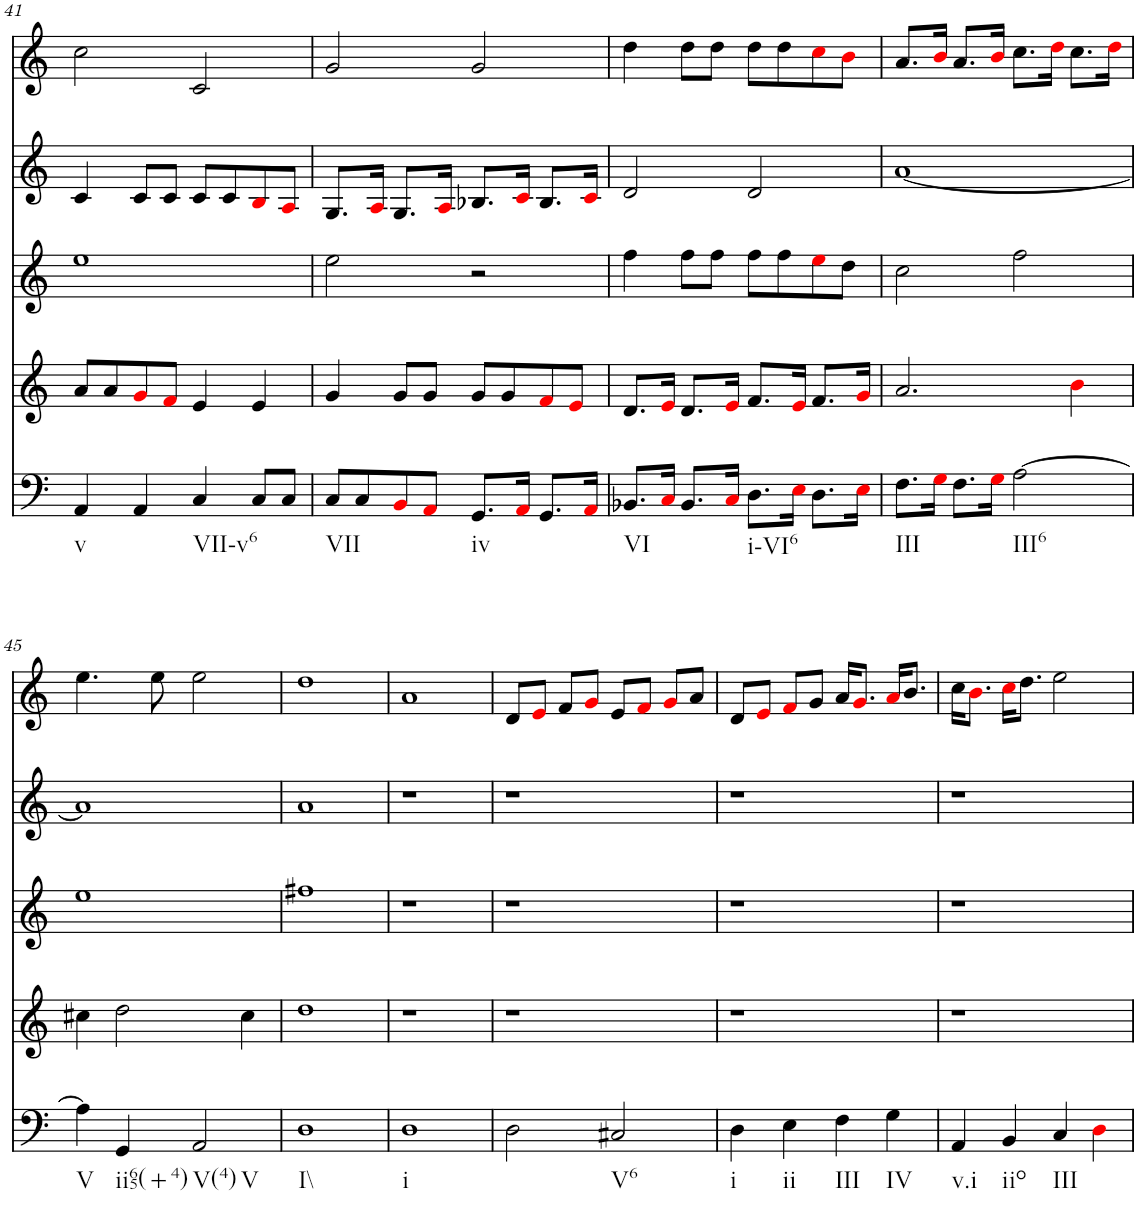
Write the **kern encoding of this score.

**kern	**kern	**kern	**kern	**kern
*part5	*part4	*part3	*part2	*part1
*staff5	*staff4	*staff3	*staff2	*staff1
*I"vox	*I"vox	*I"vox	*I"vox	*I"vox
!!LO:PB:g=z
*clefF4	*clefG2	*clefG2	*clefG2	*clefG2
*k[]	*k[]	*k[]	*k[]	*k[]
*M4/4	*M4/4	*M4/4	*M4/4	*M4/4
=41	=41	=41	=41	=41
!LO:TX:b:t=v	!	!	!	!
4AA/	8a/L	1ee	4c/	2cc\
.	8a/	.	.	.
4AA/	8gi/	.	8c/L	.
.	8fi/J	.	8c/J	.
!LO:TX:b:t=VII-v6	!	!	!	!
4C/	4e/	.	8c/L	2c/
.	.	.	8c/	.
8C/L	4e/	.	8Bi/	.
8C/J	.	.	8Ai/J	.
=42	=42	=42	=42	=42
!LO:TX:b:t=VII	!	!	!	!
8C/L	4g/	2ee\	8.G/L	2g/
8C/	.	.	.	.
.	.	.	16Ai/Jk	.
8BBi/	8g/L	.	8.G/L	.
8AAi/J	8g/J	.	.	.
.	.	.	16Ai/Jk	.
!LO:TX:b:t=iv	!	!	!	!
8.GG/L	8g/L	2r	8.B-X/L	2g/
.	8g/	.	.	.
16AAi/Jk	.	.	16ci/Jk	.
8.GG/L	8fi/	.	8.B-/L	.
.	8ei/J	.	.	.
16AAi/Jk	.	.	16ci/Jk	.
=43	=43	=43	=43	=43
!LO:TX:b:t=VI	!	!	!	!
8.BB-X/L	8.d/L	4ff\	2d/	4dd\
16Ci/Jk	16ei/Jk	.	.	.
8.BB-/L	8.d/L	8ff\L	.	8dd\L
.	.	8ff\J	.	8dd\J
16Ci/Jk	16ei/Jk	.	.	.
!LO:TX:b:t=i-VI6	!	!	!	!
8.D\L	8.f/L	8ff\L	2d/	8dd\L
.	.	8ff\	.	8dd\
16Ei\Jk	16ei/Jk	.	.	.
8.D\L	8.f/L	8eei\	.	8cci\
.	.	8dd\J	.	8bi\J
16Ei\Jk	16gi/Jk	.	.	.
=44	=44	=44	=44	=44
!LO:TX:b:t=III	!	!	!	!
8.F\L	2.a/	2cc\	[1a	8.a/L
16Gi\Jk	.	.	.	16bi/Jk
8.F\L	.	.	.	8.a/L
16Gi\Jk	.	.	.	16bi/Jk
!LO:TX:b:t=III6	!	!	!	!
[2A\	.	2ff\	.	8.cc\L
.	.	.	.	16ddi\Jk
.	4bi\	.	.	8.cc\L
.	.	.	.	16ddi\Jk
!!LO:LB:g=z
=45	=45	=45	=45	=45
!LO:TX:b:t=V	!	!	!	!
4A\]	4cc#X\	1ee	1a]	4.ee\
!LO:TX:b:t=ii65(+4)	!	!	!	!
4GG/	2dd\	.	.	.
.	.	.	.	8ee\
!LO:TX:b:t=V(4)	!	!	!	!
!LO:TX:b:t=V	!	!	!	!
2AA/	.	.	.	2ee\
.	4cc#\	.	.	.
=46	=46	=46	=46	=46
!LO:TX:b:t=I\\	!	!	!	!
1D	1dd	1ff#X	1a	1dd
=47	=47	=47	=47	=47
!LO:TX:b:t=i	!	!	!	!
1D	1r	1r	1r	1a
=48	=48	=48	=48	=48
2D\	1r	1r	1r	8d/L
.	.	.	.	8ei/J
.	.	.	.	8f/L
.	.	.	.	8gi/J
!LO:TX:b:t=V6	!	!	!	!
2C#X/	.	.	.	8e/L
.	.	.	.	8fi/J
.	.	.	.	8gi/L
.	.	.	.	8a/J
=49	=49	=49	=49	=49
!LO:TX:b:t=i	!	!	!	!
4D\	1r	1r	1r	8d/L
.	.	.	.	8ei/J
!LO:TX:b:t=ii	!	!	!	!
4E\	.	.	.	8fi/L
.	.	.	.	8g/J
!LO:TX:b:t=III	!	!	!	!
4F\	.	.	.	16a/KL
.	.	.	.	8.gi/J
!LO:TX:b:t=IV	!	!	!	!
4G\	.	.	.	16ai/KL
.	.	.	.	8.b/J
=50	=50	=50	=50	=50
!LO:TX:b:t=v.i	!	!	!	!
4AA/	1r	1r	1r	16cc\KL
.	.	.	.	8.bi\J
!LO:TX:b:t=iio	!	!	!	!
4BB/	.	.	.	16cci\KL
.	.	.	.	8.dd\J
!LO:TX:b:t=III	!	!	!	!
4C/	.	.	.	2ee\
4Di\	.	.	.	.
=	=	=	=	=
*-	*-	*-	*-	*-
